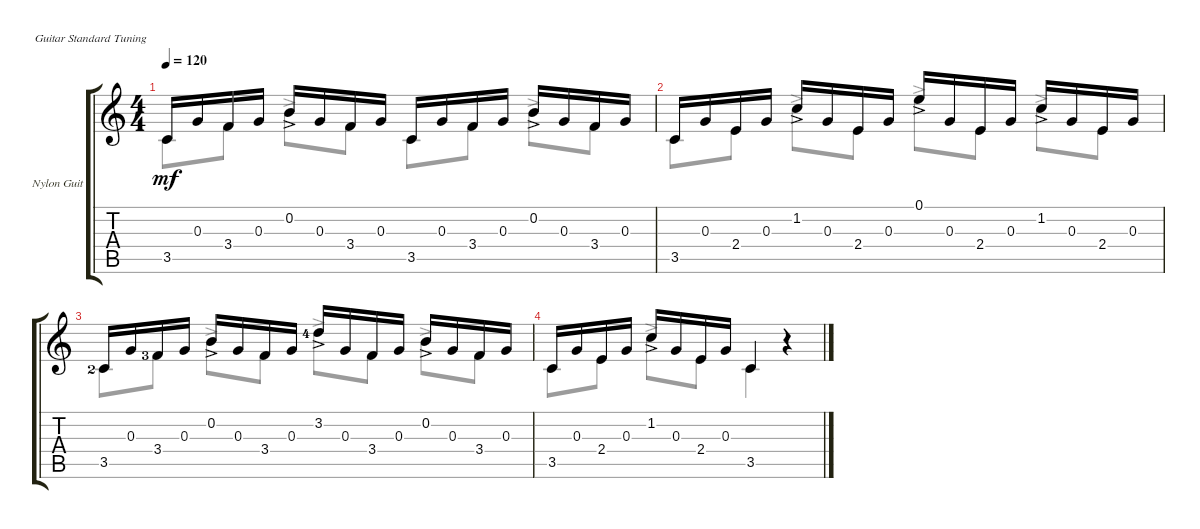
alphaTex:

\defaultSystemsLayout 4
\bracketExtendMode groupsimilarinstruments
\firstSystemTrackNameOrientation horizontal
\otherSystemsTrackNameOrientation horizontal
\track ("Nylon Guitar" "Nylon Guit") {instrument acousticguitarsteel}
\staff {score tabs}
\tuning (E4 B3 G3 D3 A2 E2)
\voice
\ts (4 4)
\tempo 120
\clef g2
\ks c
3.5.16{dy mf} 0.3.16 3.4.16 0.3.16 0.2{ac}.16 0.3.16 3.4.16 0.3.16 3.5.16 0.3.16 3.4.16 0.3.16 0.2{ac}.16 0.3.16 3.4.16 0.3.16 |
3.5.16 0.3.16 2.4.16 0.3.16 1.2{ac}.16 0.3.16 2.4.16 0.3.16 0.1{ac}.16 0.3.16 2.4.16 0.3.16 1.2{ac}.16 0.3.16 2.4.16 0.3.16 |
3.5{lf 3}.16 0.3.16 3.4{lf 4}.16 0.3.16 0.2{ac}.16 0.3.16 3.4.16 0.3.16 3.2{ac lf 5}.16 0.3.16 3.4.16 0.3.16 0.2{ac}.16 0.3.16 3.4.16 0.3.16 |
3.5.16 0.3.16 2.4.16 0.3.16 1.2{ac}.16 0.3.16 2.4.16 0.3.16 3.5.4 r.4
\voice
\clef g2
\ottava regular
\simile none
\ks c
3.5.8{dy mf} 3.4.8 0.2{ac}.8 3.4.8 3.5.8 3.4.8 0.2{ac}.8 3.4.8 |
3.5.8 2.4.8 1.2{ac}.8 2.4.8 0.1{ac}.8 2.4.8 1.2{ac}.8 2.4.8 |
3.5{lf 3}.8 3.4{lf 4}.8 0.2{ac}.8 3.4.8 3.2{ac lf 5}.8 3.4.8 0.2{ac}.8 3.4.8 |
3.5.8 2.4.8 1.2{ac}.8 2.4.8 3.5.4
